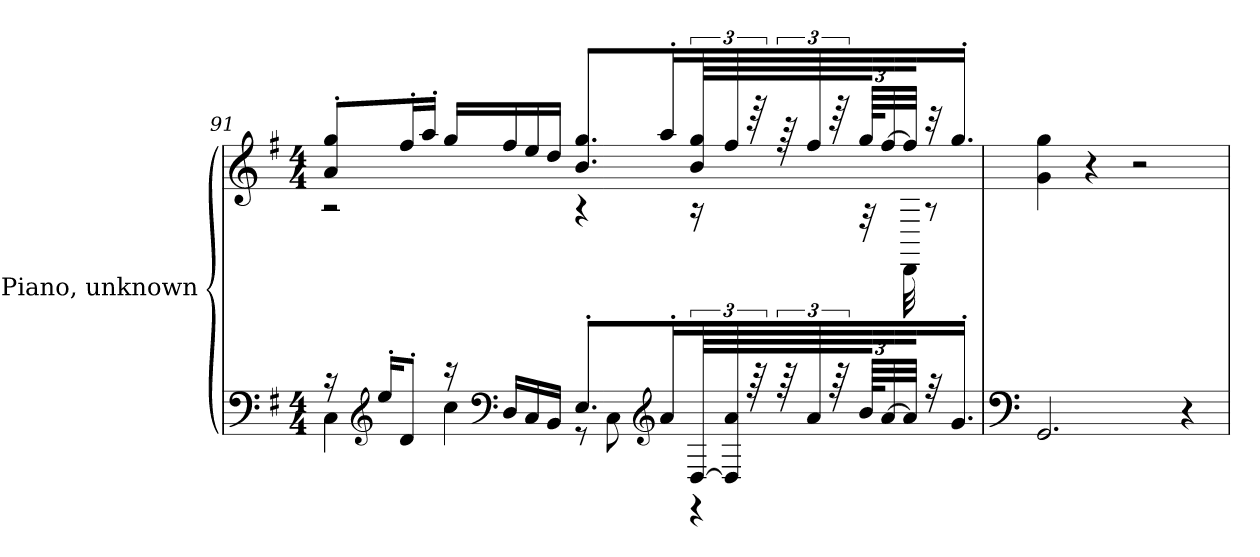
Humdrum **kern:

**kern	**kern
*part1	*part1
*staff2	*staff1
*I"Piano, unknown	*
*I'Pno.	*
*clefF4	*clefG2
*k[f#]	*k[f#]
*M4/4	*M4/4
=91	=91
*^	*^
16r	4C\	8a/' 8gg/'L	2r
*clefG2	*	*	*
16ee'/KL	.	.	.
8d'/J	.	16ff#'/L	.
.	.	16aa'/JJ	.
16r	4cc\	16gg/LL	.
*clefF4	*	*	*
16D/LL	.	16ff#/	.
16C/	.	16ee/	.
16BB/JJ	.	16dd/JJ	.
8.E'/L	8r	8.b/ 8.gg/L	4r
.	8C\	.	.
*clefG2	*	*	*
16a'/L	.	16aa'/L	.
[96D/LL	4r	96b/ 96gg/LL	16r
96D/] 96a/JJJJ	.	96ff#/JJJJ	.
96r	.	96r	.
96r	.	96r	.
96a/	.	96ff#/	.
96r	.	96r	.
*Xbrackettup	*	*Xbrackettup	*
96b/KLLL	.	96gg/KLLL	32r
[48a/	.	[48ff#/	.
32a/JJJ]	.	32ff#/JJJ]	32DD\
32r	.	32r	8r
16.g'/	.	16.gg'/	.
*v	*v	*	*
*	*v	*v
!!LO:LB:g=z
=92	=92
*clefF4	*
2.GG/	4g\ 4gg\
.	4r
.	2r
4r	.
=	=
*-	*-
